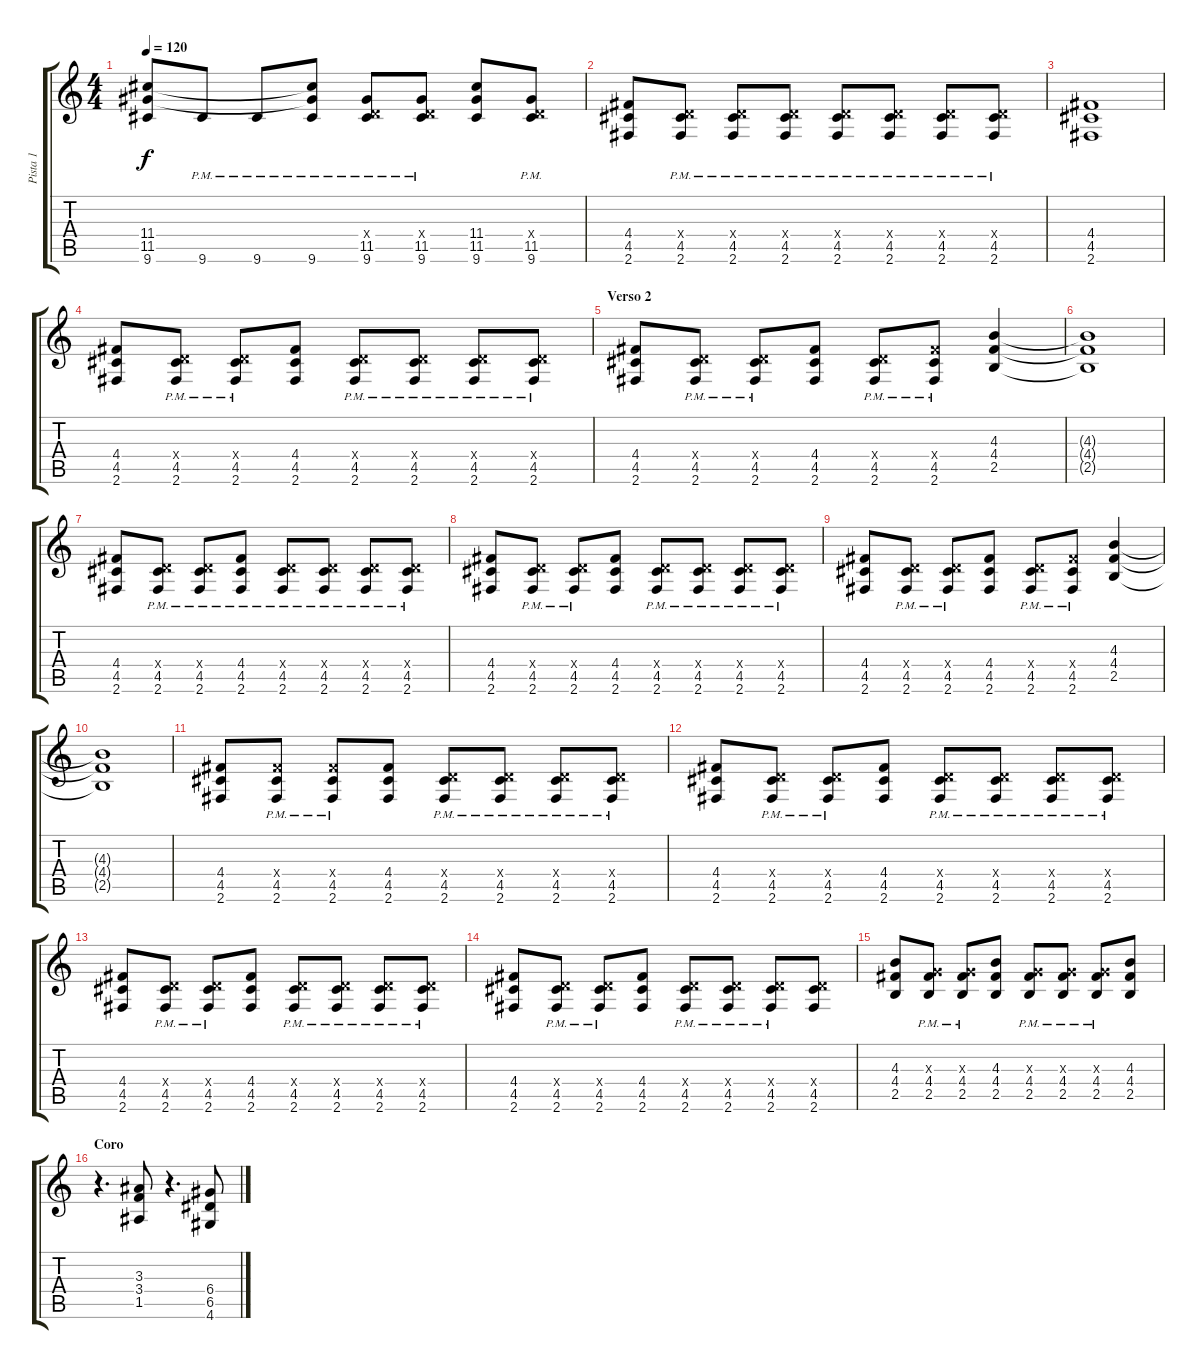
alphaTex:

\track ("Pista 1" "Pista 1") {instrument overdrivenguitar}
\staff {score tabs}
\tuning (E4 B3 G3 D3 A2 E2) {hide}
\ts (4 4)
\tempo 120
\clef g2
\ks c
(11.4 11.5 9.6).8{dy f} 9.6{pm}.8 9.6{pm}.8 (11.4{t} 11.5{t} 9.6{pm}).8 (0.4{x} 11.5{pm} 9.6{pm}).8 (0.4{x} 11.5{pm} 9.6{pm}).8 (11.4 11.5 9.6).8 (0.4{x} 11.5{pm} 9.6{pm}).8 |
(4.4 4.5 2.6).8 (0.4{x} 4.5{pm} 2.6{pm}).8 (0.4{x} 4.5{pm} 2.6{pm}).8 (0.4{x} 4.5{pm} 2.6{pm}).8 (0.4{x} 4.5{pm} 2.6{pm}).8 (0.4{x} 4.5{pm} 2.6{pm}).8 (0.4{x} 4.5{pm} 2.6{pm}).8 (0.4{x} 4.5{pm} 2.6{pm}).8 |
(4.4 4.5 2.6).1 |
(4.4 4.5 2.6).8 (0.4{x} 4.5{pm} 2.6{pm}).8 (0.4{x} 4.5{pm} 2.6{pm}).8 (4.4 4.5 2.6).8 (0.4{x} 4.5{pm} 2.6{pm}).8 (0.4{x} 4.5{pm} 2.6{pm}).8 (0.4{x} 4.5{pm} 2.6{pm}).8 (0.4{x} 4.5{pm} 2.6{pm}).8 |
\section ("" "Verso 2")
(4.4 4.5 2.6).8 (0.4{x} 4.5{pm} 2.6{pm}).8 (0.4{x} 4.5{pm} 2.6{pm}).8 (4.4 4.5 2.6).8 (0.4{x} 4.5{pm} 2.6{pm}).8 (4.4{x} 4.5{pm} 2.6{pm}).8 (4.3 4.4 2.5).4 |
(4.3{t} 4.4{t} 2.5{t}).1 |
(4.4 4.5 2.6).8 (0.4{x} 4.5{pm} 2.6{pm}).8 (0.4{x} 4.5{pm} 2.6{pm}).8 (4.4 4.5 2.6{pm}).8 (0.4{x} 4.5{pm} 2.6{pm}).8 (0.4{x} 4.5{pm} 2.6{pm}).8 (0.4{x} 4.5{pm} 2.6{pm}).8 (0.4{x} 4.5{pm} 2.6{pm}).8 |
(4.4 4.5 2.6).8 (0.4{x} 4.5{pm} 2.6{pm}).8 (0.4{x} 4.5{pm} 2.6{pm}).8 (4.4 4.5 2.6).8 (0.4{x} 4.5{pm} 2.6{pm}).8 (0.4{x} 4.5{pm} 2.6{pm}).8 (0.4{x} 4.5{pm} 2.6{pm}).8 (0.4{x} 4.5{pm} 2.6{pm}).8 |
(4.4 4.5 2.6).8 (0.4{x} 4.5{pm} 2.6{pm}).8 (0.4{x} 4.5{pm} 2.6{pm}).8 (4.4 4.5 2.6).8 (0.4{x} 4.5{pm} 2.6{pm}).8 (4.4{x} 4.5{pm} 2.6{pm}).8 (4.3 4.4 2.5).4 |
(4.3{t} 4.4{t} 2.5{t}).1 |
(4.4 4.5 2.6).8 (4.4{x} 4.5{pm} 2.6{pm}).8 (4.4{x} 4.5{pm} 2.6{pm}).8 (4.4 4.5 2.6).8 (0.4{x} 4.5{pm} 2.6{pm}).8 (0.4{x} 4.5{pm} 2.6{pm}).8 (0.4{x} 4.5{pm} 2.6{pm}).8 (0.4{x} 4.5{pm} 2.6{pm}).8 |
(4.4 4.5 2.6).8 (0.4{x} 4.5{pm} 2.6{pm}).8 (0.4{x} 4.5{pm} 2.6{pm}).8 (4.4 4.5 2.6).8 (0.4{x} 4.5{pm} 2.6{pm}).8 (0.4{x} 4.5{pm} 2.6{pm}).8 (0.4{x} 4.5{pm} 2.6{pm}).8 (0.4{x} 4.5{pm} 2.6{pm}).8 |
(4.4 4.5 2.6).8 (0.4{x} 4.5{pm} 2.6{pm}).8 (0.4{x} 4.5{pm} 2.6{pm}).8 (4.4 4.5 2.6).8 (0.4{x} 4.5{pm} 2.6{pm}).8 (0.4{x} 4.5{pm} 2.6{pm}).8 (0.4{x} 4.5{pm} 2.6{pm}).8 (0.4{x} 4.5{pm} 2.6{pm}).8 |
(4.4 4.5 2.6).8 (0.4{x} 4.5{pm} 2.6{pm}).8 (0.4{x} 4.5{pm} 2.6{pm}).8 (4.4 4.5 2.6).8 (0.4{x} 4.5{pm} 2.6{pm}).8 (0.4{x} 4.5{pm} 2.6{pm}).8 (0.4{x} 4.5{pm} 2.6{pm}).8 (0.4{x} 4.5 2.6).8 |
(4.3 4.4 2.5).8 (0.3{x} 4.4{pm} 2.5{pm}).8 (0.3{x} 4.4{pm} 2.5{pm}).8 (4.3 4.4 2.5).8 (0.3{x} 4.4{pm} 2.5{pm}).8 (0.3{x} 4.4{pm} 2.5{pm}).8 (0.3{x} 4.4{pm} 2.5{pm}).8 (4.3 4.4 2.5).8 |
\section ("" "Coro")
r.4{d} (3.3 3.4 1.5).8 r.4{d} (6.4 6.5 4.6).8
